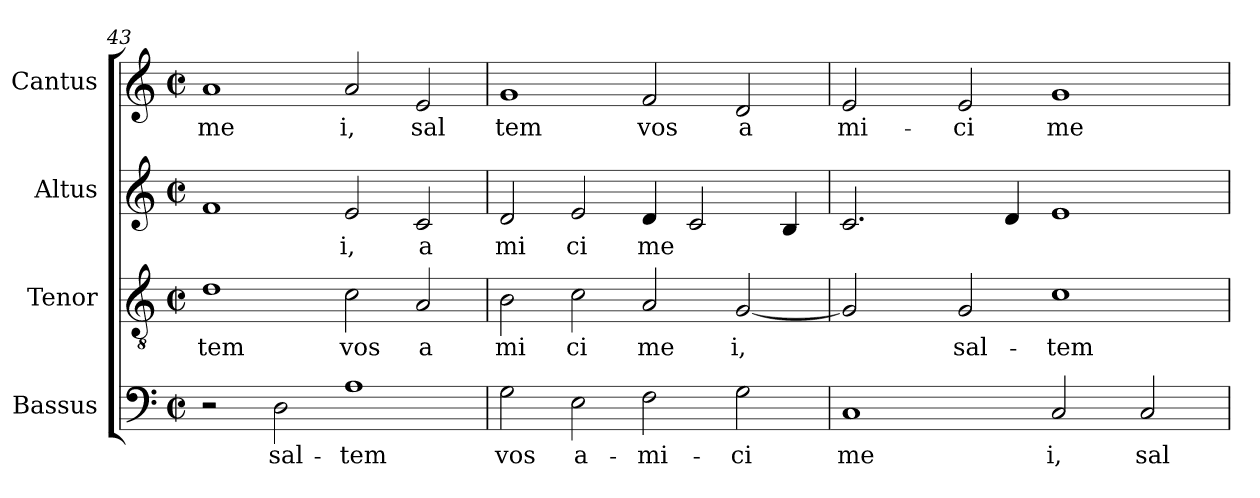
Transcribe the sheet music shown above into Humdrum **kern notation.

**kern	**text	**kern	**text	**kern	**text	**kern	**text
*part4	*part4	*part3	*part3	*part2	*part2	*part1	*part1
*staff4	*staff4	*staff3	*staff3	*staff2	*staff2	*staff1	*staff1
*I"Bassus	*	*I"Tenor	*	*I"Altus	*	*I"Cantus	*
*clefF4	*	*clefGv2	*	*clefG2	*	*clefG2	*
*M2/2	*	*M2/2	*	*M2/2	*	*M2/2	*
*met(c|)	*	*met(c|)	*	*met(c|)	*	*met(c|)	*
=43	=43	=43	=43	=43	=43	=43	=43
!	!	!	!LO:LY:b:cj	!	!	!	!LO:LY:b:cj
2r	.	1d	tem	1f	.	1a	me
!	!LO:LY:b:cj	!	!	!	!	!	!
2D\	sal-	.	.	.	.	.	.
!	!LO:LY:b:cj	!	!LO:LY:b:cj	!	!LO:LY:b:cj	!	!LO:LY:b:cj
1A	-tem	2c\	vos	2e/	i,	2a/	i,
!	!	!	!LO:LY:b:cj	!	!LO:LY:b:cj	!	!LO:LY:b:cj
.	.	2A/	a	2c/	a	2e/	sal
=44	=44	=44	=44	=44	=44	=44	=44
!	!LO:LY:b:cj	!	!LO:LY:b:cj	!	!LO:LY:b:cj	!	!LO:LY:b:cj
2G\	vos	2B\	mi	2d/	mi	1g	tem
!	!LO:LY:b:cj	!	!LO:LY:b:cj	!	!LO:LY:b:cj	!	!
2E\	a-	2c\	ci	2e/	ci	.	.
!	!LO:LY:b:cj	!	!LO:LY:b:cj	!	!LO:LY:b	!	!LO:LY:b:cj
2F\	-mi-	2A/	me	4d/	me	2f/	vos
.	.	.	.	2c/	.	.	.
!	!LO:LY:b:cj	!	!LO:LY:b:cj	!	!	!	!LO:LY:b:cj
2G\	-ci	[>2G/	i,	.	.	2d/	a
.	.	.	.	4B/	.	.	.
!!LO:LB:g=z
=45	=45	=45	=45	=45	=45	=45	=45
!	!LO:LY:b:cj	!	!	!	!	!	!LO:LY:b:cj
*	*	*^	*	*	*	*	*
1C	me	2G/]	4ryy	.	2.c/	.	2e/	mi-
.	.	.	8ryy	.	.	.	.	.
.	.	.	32ryy	.	.	.	.	.
.	.	.	1ryy	.	.	.	.	.
!	!	!	!	!LO:LY:b:cj	!	!	!	!LO:LY:b:cj
.	.	2G/	.	sal-	.	.	2e/	-ci
.	.	.	.	.	4d/	.	.	.
!	!LO:LY:b:cj	!	!	!LO:LY:b:cj	!	!	!	!LO:LY:b:cj
2C/	i,	1c	.	-tem	1e	.	1g	me-
.	.	.	2ryy	.	.	.	.	.
!	!LO:LY:b:cj	!	!	!	!	!	!	!
2C/	sal	.	.	.	.	.	.	.
.	.	.	16.ryy	.	.	.	.	.
*	*	*v	*v	*	*	*	*	*
=	=	=	=	=	=	=	=
*-	*-	*-	*-	*-	*-	*-	*-
